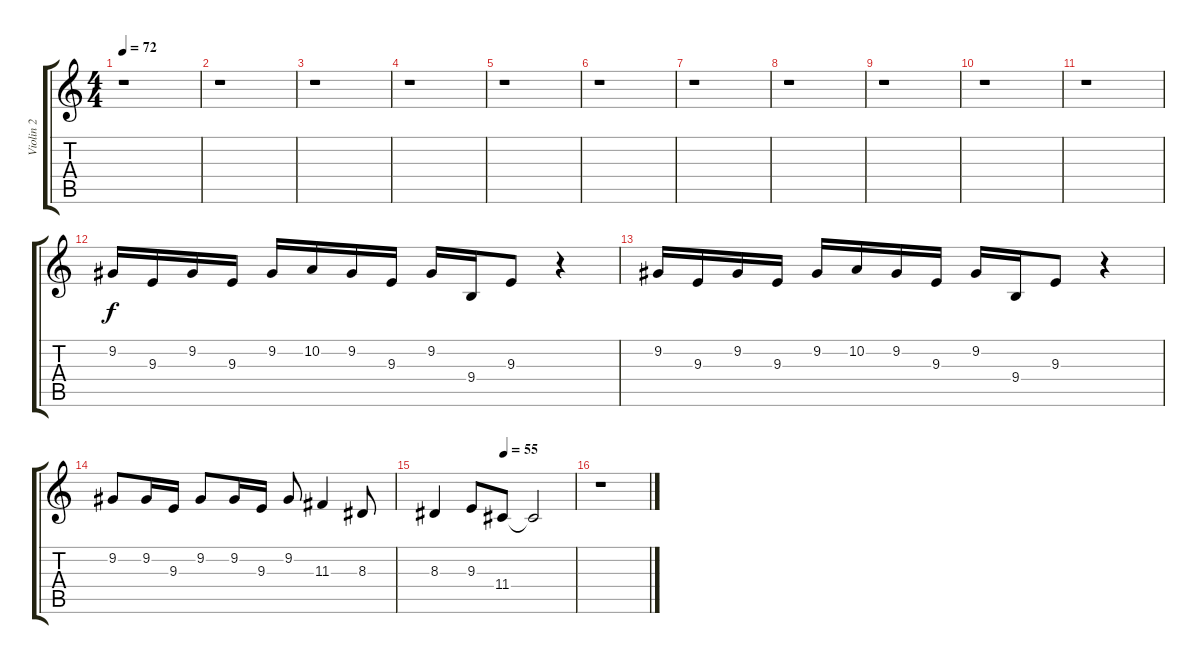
\track ("Violin 2" "Violin 2") {instrument violin}
\staff {score tabs}
\tuning (E4 B3 G3 D3 A2 E2) {hide}
\ts (4 4)
\tempo 72
\clef g2
\ks c
r.1{dy f} |
r.1 |
r.1 |
r.1 |
r.1 |
r.1 |
r.1 |
r.1 |
r.1 |
r.1 |
r.1 |
9.2.16 9.3.16 9.2.16 9.3.16 9.2.16 10.2.16 9.2.16 9.3.16 9.2.16 9.4.16 9.3.8 r.4 |
9.2.16 9.3.16 9.2.16 9.3.16 9.2.16 10.2.16 9.2.16 9.3.16 9.2.16 9.4.16 9.3.8 r.4 |
9.2.8 9.2.16 9.3.16 9.2.8 9.2.16 9.3.16 9.2.8 11.3.4 8.3.8 |
\tempo (55 0.5)
8.3.4 9.3.8 11.4.8 11.4{t}.2 |
r.1
